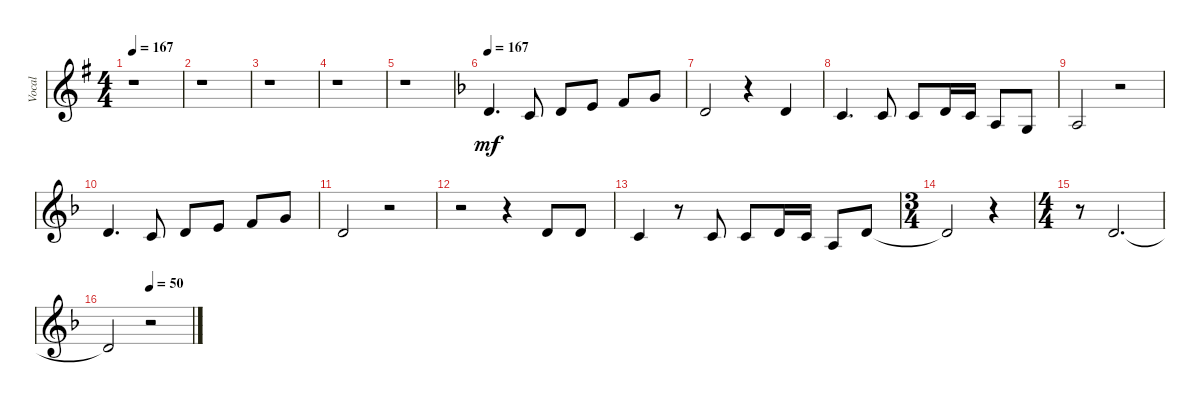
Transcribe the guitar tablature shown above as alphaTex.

\track ("Vocal" "Vocal") {instrument voiceoohs}
\staff {score}
\tuning (E4 B3 G3 D3 A2 E2 B1) {hide}
\ts (4 4)
\tempo 167
\clef g2
\ks eminor
r.1{dy mf} |
r.1 |
r.1 |
r.1 |
r.1 |
\tempo 167
\ks dminor
3.2.4{d} 1.2.8 3.2.8 0.1.8 1.1.8 3.1.8 |
3.2.2 r.4 3.2.4 |
1.2.4{d} 1.2.8 1.2.8 3.2.16 1.2.16 2.3.8 0.3.8 |
2.3.2 r.2 |
3.2.4{d} 1.2.8 3.2.8 0.1.8 1.1.8 3.1.8 |
3.2.2 r.2 |
r.2 r.4 3.2.8 3.2.8 |
1.2.4 r.8 1.2.8 1.2.8 3.2.16 1.2.16 2.3.8 3.2.8 |
\ts (3 4)
3.2{t}.2 r.4 |
\ts (4 4)
r.8 3.2.2{d} |
\tempo (50 0.5)
3.2{t}.2 r.2
